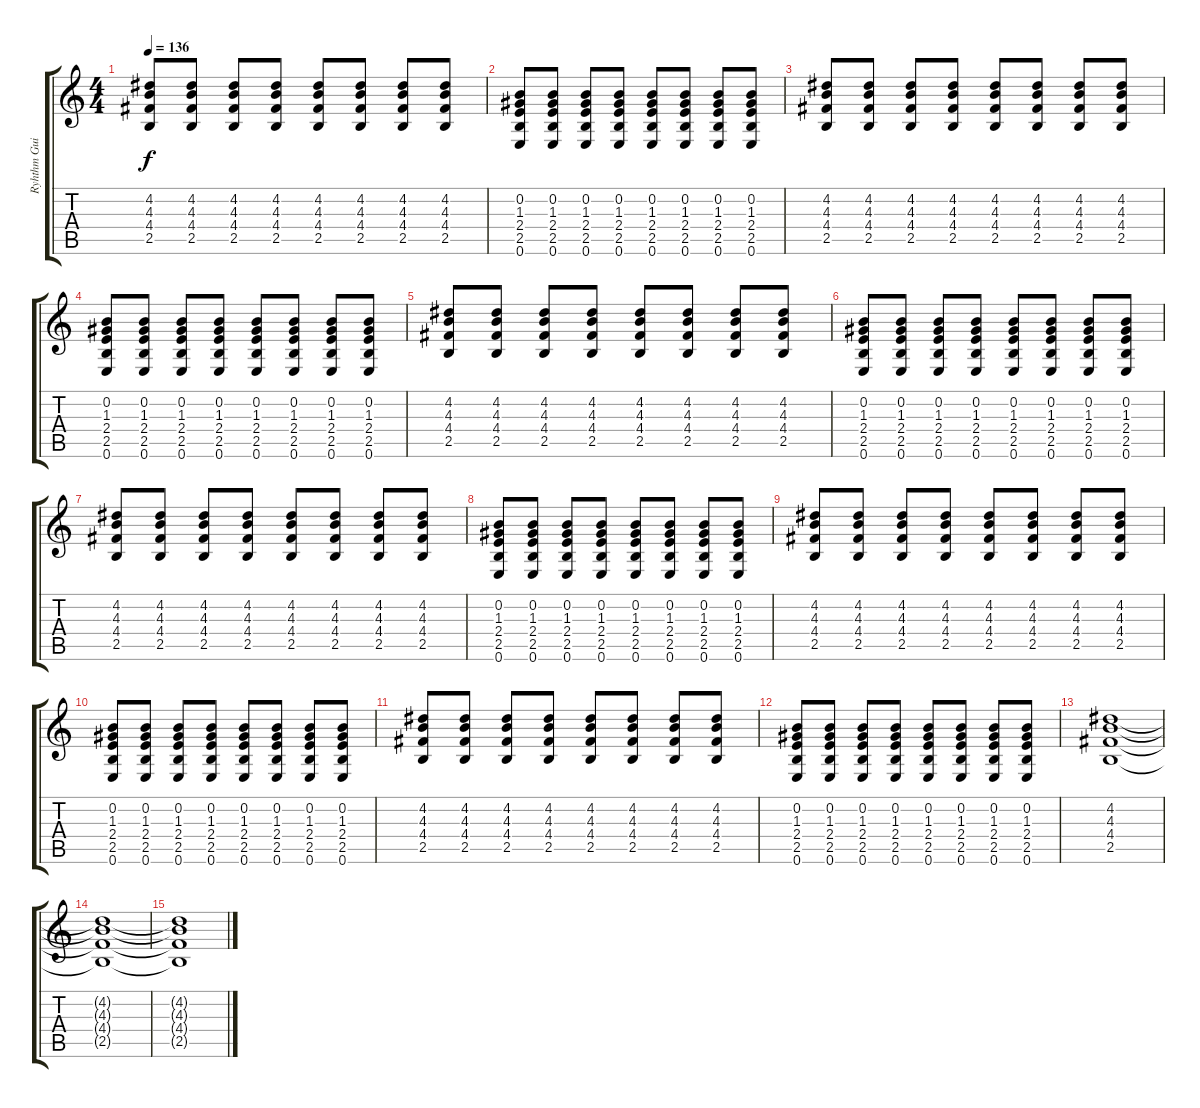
\track ("Ryhthm Guitar 2" "Ryhthm Gui") {instrument overdrivenguitar}
\staff {score tabs}
\tuning (E4 B3 G3 D3 A2 E2) {hide}
\ts (4 4)
\tempo 136
\clef g2
\ks c
(4.2 4.3 4.4 2.5).8{dy f} (4.2 4.3 4.4 2.5).8 (4.2 4.3 4.4 2.5).8 (4.2 4.3 4.4 2.5).8 (4.2 4.3 4.4 2.5).8 (4.2 4.3 4.4 2.5).8 (4.2 4.3 4.4 2.5).8 (4.2 4.3 4.4 2.5).8 |
(0.2 1.3 2.4 2.5 0.6).8 (0.2 1.3 2.4 2.5 0.6).8 (0.2 1.3 2.4 2.5 0.6).8 (0.2 1.3 2.4 2.5 0.6).8 (0.2 1.3 2.4 2.5 0.6).8 (0.2 1.3 2.4 2.5 0.6).8 (0.2 1.3 2.4 2.5 0.6).8 (0.2 1.3 2.4 2.5 0.6).8 |
(4.2 4.3 4.4 2.5).8 (4.2 4.3 4.4 2.5).8 (4.2 4.3 4.4 2.5).8 (4.2 4.3 4.4 2.5).8 (4.2 4.3 4.4 2.5).8 (4.2 4.3 4.4 2.5).8 (4.2 4.3 4.4 2.5).8 (4.2 4.3 4.4 2.5).8 |
(0.2 1.3 2.4 2.5 0.6).8 (0.2 1.3 2.4 2.5 0.6).8 (0.2 1.3 2.4 2.5 0.6).8 (0.2 1.3 2.4 2.5 0.6).8 (0.2 1.3 2.4 2.5 0.6).8 (0.2 1.3 2.4 2.5 0.6).8 (0.2 1.3 2.4 2.5 0.6).8 (0.2 1.3 2.4 2.5 0.6).8 |
(4.2 4.3 4.4 2.5).8 (4.2 4.3 4.4 2.5).8 (4.2 4.3 4.4 2.5).8 (4.2 4.3 4.4 2.5).8 (4.2 4.3 4.4 2.5).8 (4.2 4.3 4.4 2.5).8 (4.2 4.3 4.4 2.5).8 (4.2 4.3 4.4 2.5).8 |
(0.2 1.3 2.4 2.5 0.6).8 (0.2 1.3 2.4 2.5 0.6).8 (0.2 1.3 2.4 2.5 0.6).8 (0.2 1.3 2.4 2.5 0.6).8 (0.2 1.3 2.4 2.5 0.6).8 (0.2 1.3 2.4 2.5 0.6).8 (0.2 1.3 2.4 2.5 0.6).8 (0.2 1.3 2.4 2.5 0.6).8 |
(4.2 4.3 4.4 2.5).8 (4.2 4.3 4.4 2.5).8 (4.2 4.3 4.4 2.5).8 (4.2 4.3 4.4 2.5).8 (4.2 4.3 4.4 2.5).8 (4.2 4.3 4.4 2.5).8 (4.2 4.3 4.4 2.5).8 (4.2 4.3 4.4 2.5).8 |
(0.2 1.3 2.4 2.5 0.6).8 (0.2 1.3 2.4 2.5 0.6).8 (0.2 1.3 2.4 2.5 0.6).8 (0.2 1.3 2.4 2.5 0.6).8 (0.2 1.3 2.4 2.5 0.6).8 (0.2 1.3 2.4 2.5 0.6).8 (0.2 1.3 2.4 2.5 0.6).8 (0.2 1.3 2.4 2.5 0.6).8 |
(4.2 4.3 4.4 2.5).8 (4.2 4.3 4.4 2.5).8 (4.2 4.3 4.4 2.5).8 (4.2 4.3 4.4 2.5).8 (4.2 4.3 4.4 2.5).8 (4.2 4.3 4.4 2.5).8 (4.2 4.3 4.4 2.5).8 (4.2 4.3 4.4 2.5).8 |
(0.2 1.3 2.4 2.5 0.6).8 (0.2 1.3 2.4 2.5 0.6).8 (0.2 1.3 2.4 2.5 0.6).8 (0.2 1.3 2.4 2.5 0.6).8 (0.2 1.3 2.4 2.5 0.6).8 (0.2 1.3 2.4 2.5 0.6).8 (0.2 1.3 2.4 2.5 0.6).8 (0.2 1.3 2.4 2.5 0.6).8 |
(4.2 4.3 4.4 2.5).8 (4.2 4.3 4.4 2.5).8 (4.2 4.3 4.4 2.5).8 (4.2 4.3 4.4 2.5).8 (4.2 4.3 4.4 2.5).8 (4.2 4.3 4.4 2.5).8 (4.2 4.3 4.4 2.5).8 (4.2 4.3 4.4 2.5).8 |
(0.2 1.3 2.4 2.5 0.6).8 (0.2 1.3 2.4 2.5 0.6).8 (0.2 1.3 2.4 2.5 0.6).8 (0.2 1.3 2.4 2.5 0.6).8 (0.2 1.3 2.4 2.5 0.6).8 (0.2 1.3 2.4 2.5 0.6).8 (0.2 1.3 2.4 2.5 0.6).8 (0.2 1.3 2.4 2.5 0.6).8 |
(4.2 4.3 4.4 2.5).1 |
(4.2{t} 4.3{t} 4.4{t} 2.5{t}).1 |
(4.2{t} 4.3{t} 4.4{t} 2.5{t}).1
